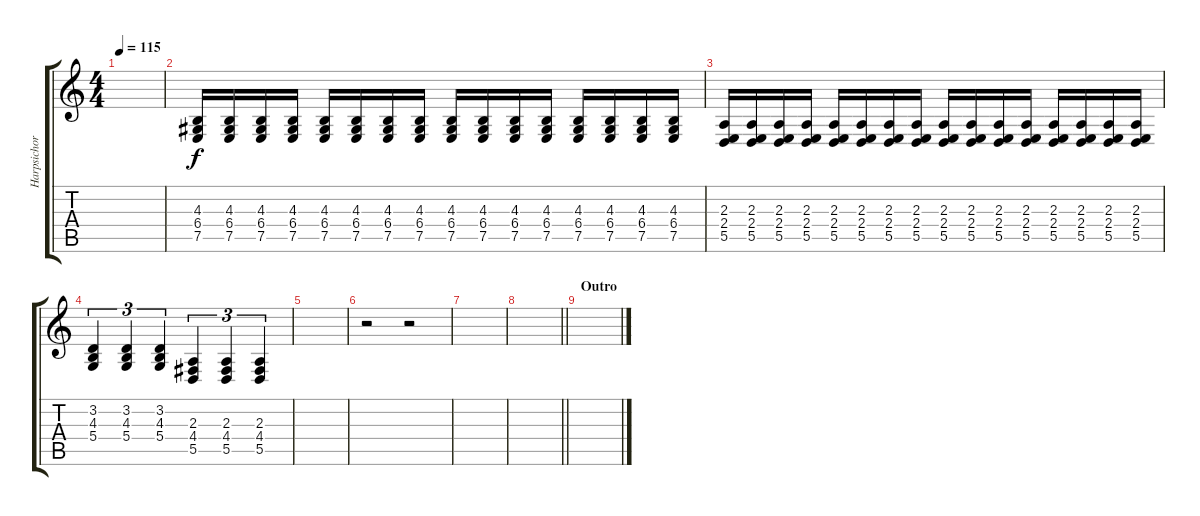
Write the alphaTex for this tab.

\track ("Harpsichord" "Harpsichor") {instrument harpsichord}
\staff {score tabs}
\tuning (E4 B3 G3 D3 A2 E2) {hide}
\ts (4 4)
\tempo 115
\clef g2
\ks c
|
(4.3 6.4 7.5).16 (4.3 6.4 7.5).16 (4.3 6.4 7.5).16 (4.3 6.4 7.5).16 (4.3 6.4 7.5).16 (4.3 6.4 7.5).16 (4.3 6.4 7.5).16 (4.3 6.4 7.5).16 (4.3 6.4 7.5).16 (4.3 6.4 7.5).16 (4.3 6.4 7.5).16 (4.3 6.4 7.5).16 (4.3 6.4 7.5).16 (4.3 6.4 7.5).16 (4.3 6.4 7.5).16 (4.3 6.4 7.5).16 |
(2.3 2.4 5.5).16 (2.3 2.4 5.5).16 (2.3 2.4 5.5).16 (2.3 2.4 5.5).16 (2.3 2.4 5.5).16 (2.3 2.4 5.5).16 (2.3 2.4 5.5).16 (2.3 2.4 5.5).16 (2.3 2.4 5.5).16 (2.3 2.4 5.5).16 (2.3 2.4 5.5).16 (2.3 2.4 5.5).16 (2.3 2.4 5.5).16 (2.3 2.4 5.5).16 (2.3 2.4 5.5).16 (2.3 2.4 5.5).16 |
(3.2 4.3 5.4).4{tu (3 2)} (3.2 4.3 5.4).4{tu (3 2)} (3.2 4.3 5.4).4{tu (3 2)} (2.3 4.4 5.5).4{tu (3 2)} (2.3 4.4 5.5).4{tu (3 2)} (2.3 4.4 5.5).4{tu (3 2)} |
|
r.2 r.2 |
|
\barLineRight lightlight
|
\section ("" "Outro")
